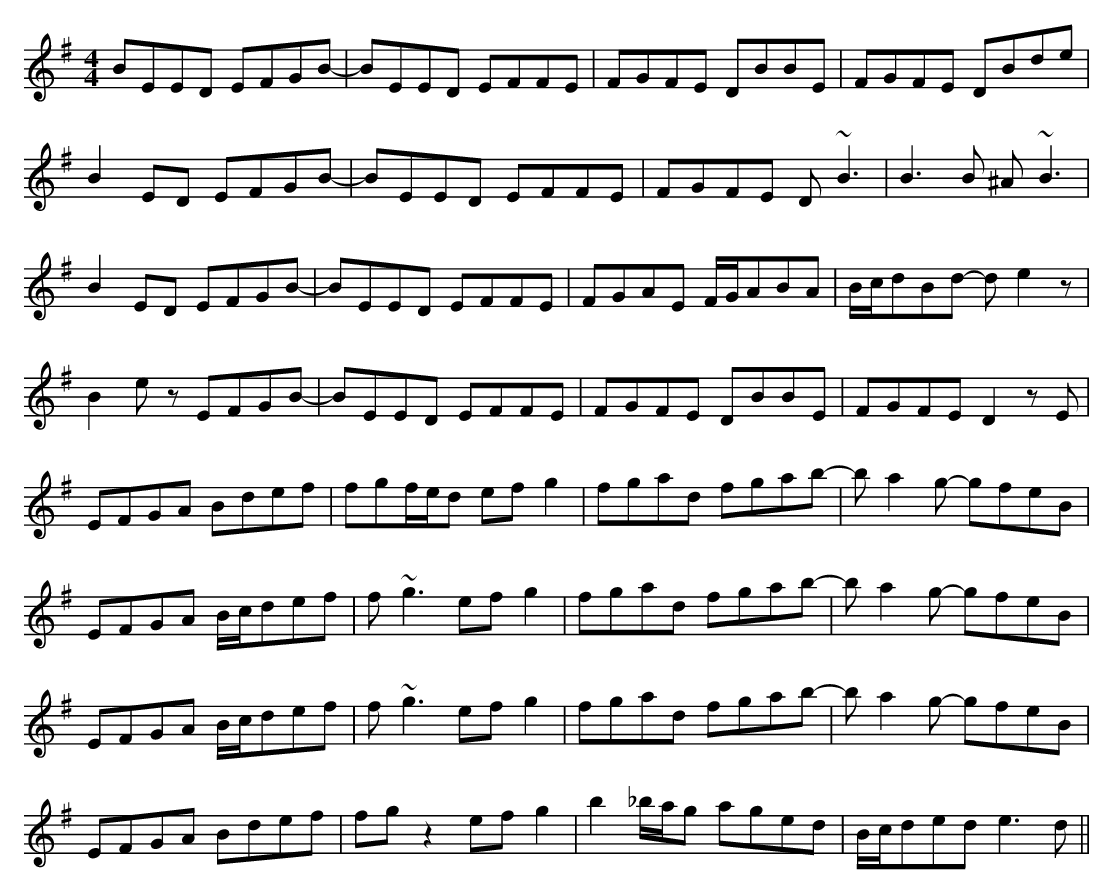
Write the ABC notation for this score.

X:1
M:4/4
K:Emin
BEED EFGB-|BEED EFFE|FGFE DBBE|FGFE DBde|
B2ED EFGB-|BEED EFFE|FGFE D ~B3|B3 B ^A ~B3|
B2ED EFGB-|BEED EFFE|FGAE F/G/ABA|B/c/dBd- d e2 z|
B2 ez EFGB-|BEED EFFE|FGFE DBBE|FGFE D2 z E|
EFGA Bdef|fgf/e/d efg2|fgad fgab-|ba2g- gfeB|
EFGA B/c/def|f ~g3 ef g2|fgad fgab-|ba2g- gfeB|
EFGA B/c/def|f ~g3 ef g2|fgad fgab-|ba2g- gfeB|
EFGA Bdef|fg z2 ef g2|b2_b/a/g aged|B/c/ded e3 d||
